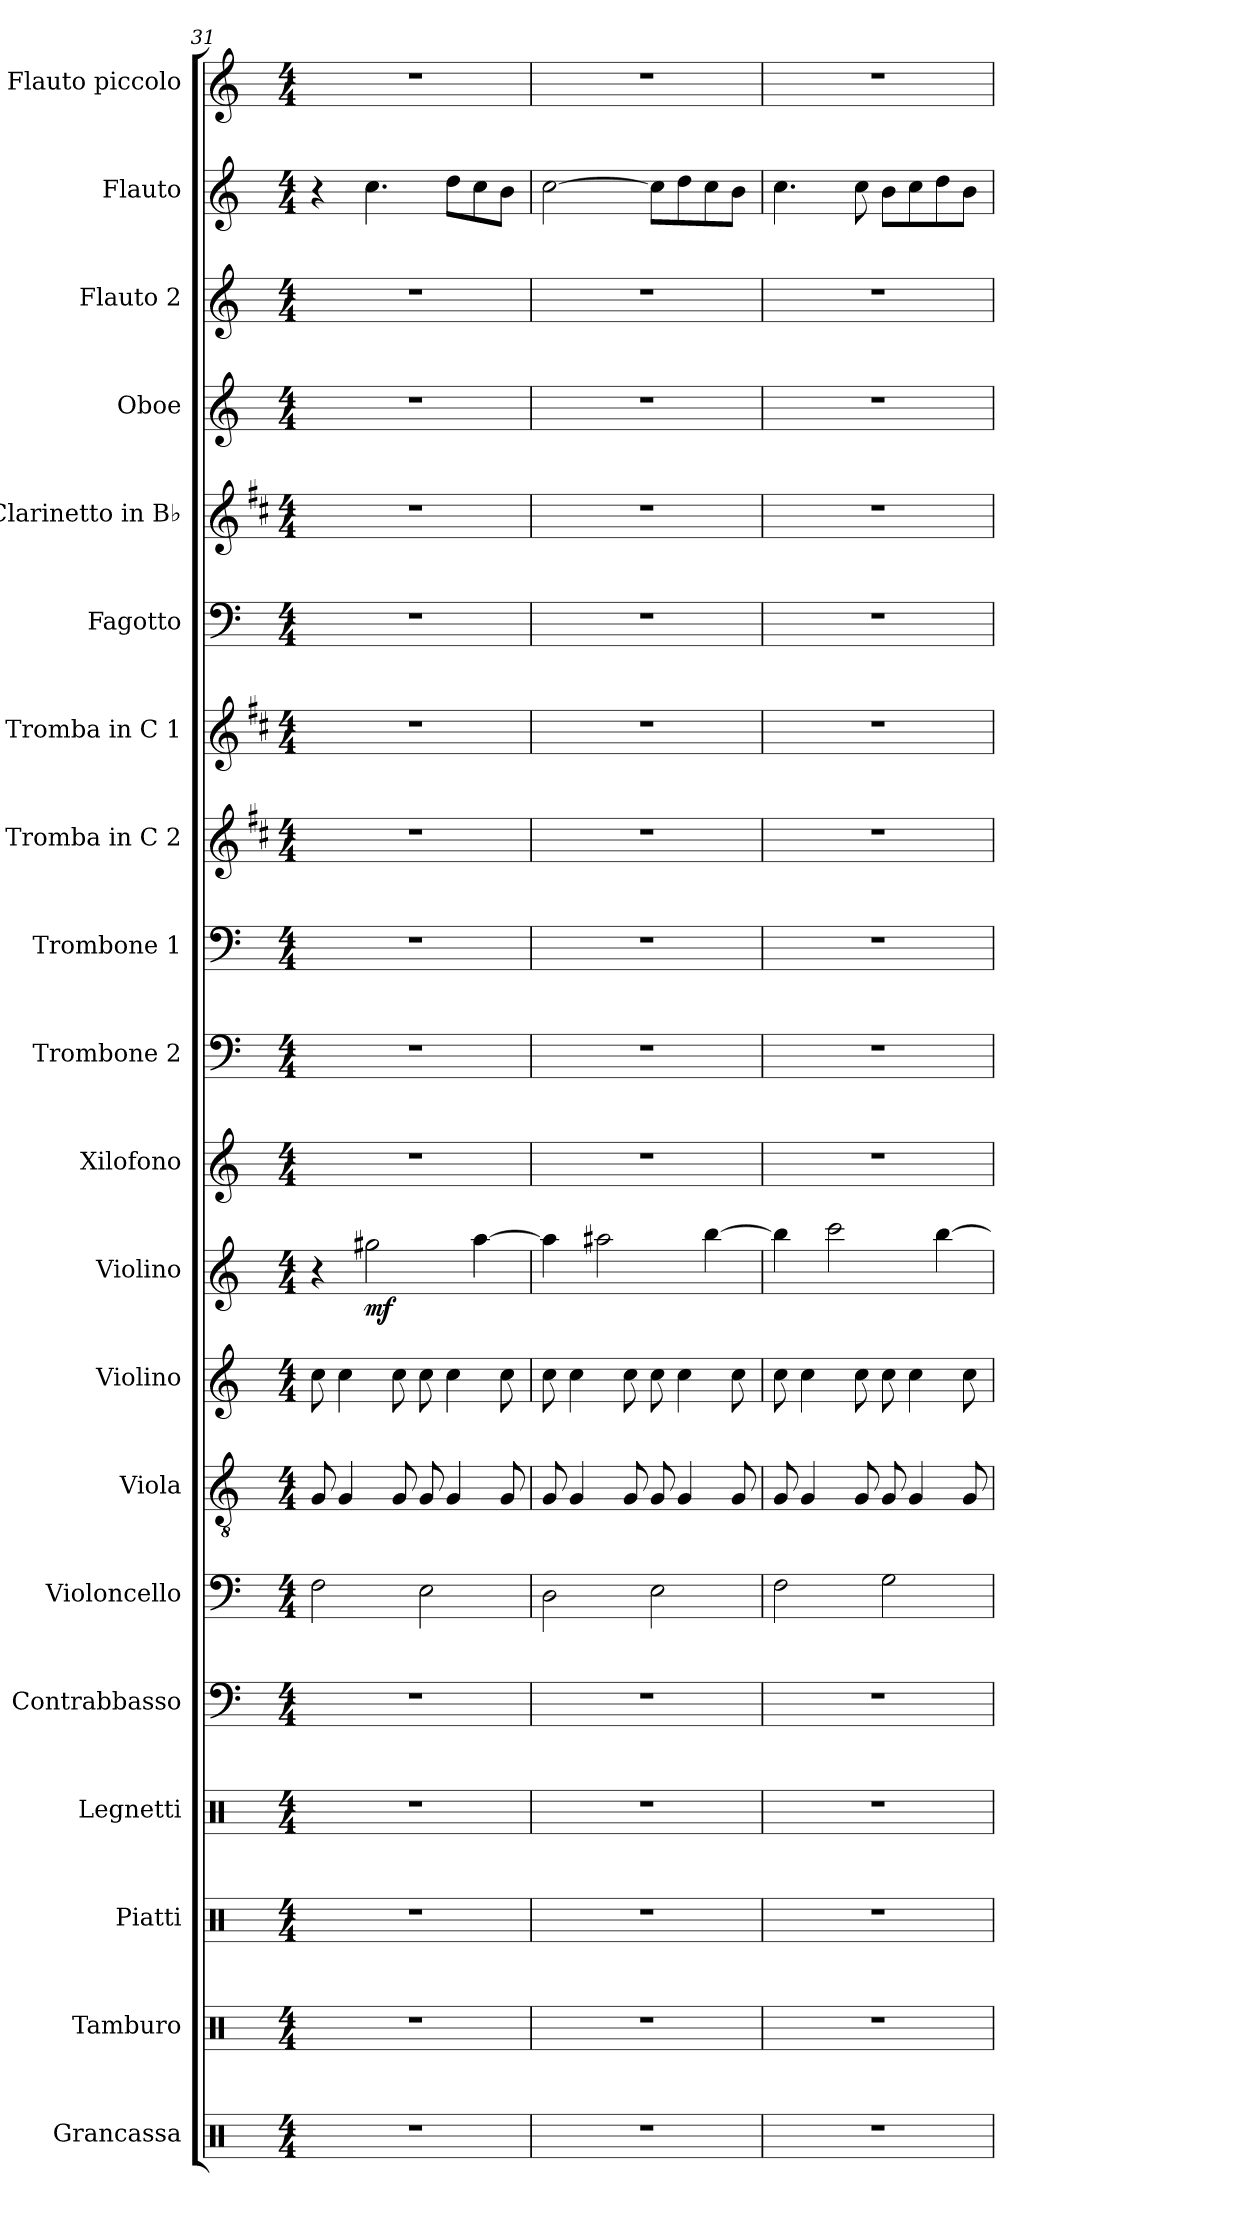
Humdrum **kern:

**kern	**kern	**kern	**kern	**kern	**kern	**kern	**kern	**kern	**dynam	**kern	**kern	**kern	**kern	**kern	**kern	**kern	**kern	**kern	**kern	**kern
*part20	*part19	*part18	*part17	*part16	*part15	*part14	*part13	*part12	*part12	*part11	*part10	*part9	*part8	*part7	*part6	*part5	*part4	*part3	*part2	*part1
*staff20	*staff19	*staff18	*staff17	*staff16	*staff15	*staff14	*staff13	*staff12	*staff12	*staff11	*staff10	*staff9	*staff8	*staff7	*staff6	*staff5	*staff4	*staff3	*staff2	*staff1
*I"Grancassa	*I"Tamburo	*I"Piatti	*I"Legnetti	*I"Contrabbasso	*I"Violoncello	*I"Viola	*I"Violino	*I"Violino	*	*I"Xilofono	*I"Trombone 2	*I"Trombone 1	*I"Tromba in C 2	*I"Tromba in C 1	*I"Fagotto	*I"Clarinetto in B♭	*I"Oboe	*I"Flauto 2	*I"Flauto	*I"Flauto piccolo
*I'Gr.	*I'Tamb.	*I'P-tti	*I'L-tti	*I'C-b.	*I'V-c.	*I'V-la	*I'V-no	*I'V-no	*	*I'Xil.	*I'Tr-ne 2	*I'Tr-ne 1	*I'Tr-ba in C 2	*I'Tr-ba in C 1	*I'Fag.	*I'Cl. in B♭	*I'Ob.	*I'Fl. 2	*I'Fl.	*I'Fl. picc.
!!LO:PB:g=z
*clefX	*clefX	*clefX	*clefX	*clefF4	*clefF4	*clefGv2	*clefG2	*clefG2	*	*clefG2	*clefF4	*clefF4	*clefG2	*clefG2	*clefF4	*clefG2	*clefG2	*clefG2	*clefG2	*clefG2
*	*	*	*	*ITrd7c12	*	*	*	*	*	*ITrd-7c-12	*	*	*ITrd1c2	*ITrd1c2	*	*ITrd1c2	*	*	*	*ITrd-7c-12
*k[]	*k[]	*k[]	*k[]	*k[]	*k[]	*k[]	*k[]	*k[]	*	*k[]	*k[]	*k[]	*k[]	*k[]	*k[]	*k[]	*k[]	*k[]	*k[]	*k[]
*M4/4	*M4/4	*M4/4	*M4/4	*M4/4	*M4/4	*M4/4	*M4/4	*M4/4	*	*M4/4	*M4/4	*M4/4	*M4/4	*M4/4	*M4/4	*M4/4	*M4/4	*M4/4	*M4/4	*M4/4
=31	=31	=31	=31	=31	=31	=31	=31	=31	=31	=31	=31	=31	=31	=31	=31	=31	=31	=31	=31	=31
1r	1r	1r	1r	1r	2F\	8G/	8cc\	4r	.	1r	1r	1r	1r	1r	1r	1r	1r	1r	4r	1r
.	.	.	.	.	.	4G/	4cc\	.	.	.	.	.	.	.	.	.	.	.	.	.
!	!	!	!	!	!	!	!	!	!LO:DY:b	!	!	!	!	!	!	!	!	!	!	!
.	.	.	.	.	.	.	.	2gg#X\	mf	.	.	.	.	.	.	.	.	.	4.cc\	.
.	.	.	.	.	.	8G/	8cc\	.	.	.	.	.	.	.	.	.	.	.	.	.
.	.	.	.	.	2E\	8G/	8cc\	.	.	.	.	.	.	.	.	.	.	.	.	.
.	.	.	.	.	.	4G/	4cc\	.	.	.	.	.	.	.	.	.	.	.	8dd\L	.
.	.	.	.	.	.	.	.	[4aa\	.	.	.	.	.	.	.	.	.	.	8cc\	.
.	.	.	.	.	.	8G/	8cc\	.	.	.	.	.	.	.	.	.	.	.	8b\J	.
=32	=32	=32	=32	=32	=32	=32	=32	=32	=32	=32	=32	=32	=32	=32	=32	=32	=32	=32	=32	=32
1r	1r	1r	1r	1r	2D\	8G/	8cc\	4aa\]	.	1r	1r	1r	1r	1r	1r	1r	1r	1r	[2cc\	1r
.	.	.	.	.	.	4G/	4cc\	.	.	.	.	.	.	.	.	.	.	.	.	.
.	.	.	.	.	.	.	.	2aa#X\	.	.	.	.	.	.	.	.	.	.	.	.
.	.	.	.	.	.	8G/	8cc\	.	.	.	.	.	.	.	.	.	.	.	.	.
.	.	.	.	.	2E\	8G/	8cc\	.	.	.	.	.	.	.	.	.	.	.	8cc\L]	.
.	.	.	.	.	.	4G/	4cc\	.	.	.	.	.	.	.	.	.	.	.	8dd\	.
.	.	.	.	.	.	.	.	[4bb\	.	.	.	.	.	.	.	.	.	.	8cc\	.
.	.	.	.	.	.	8G/	8cc\	.	.	.	.	.	.	.	.	.	.	.	8b\J	.
=33	=33	=33	=33	=33	=33	=33	=33	=33	=33	=33	=33	=33	=33	=33	=33	=33	=33	=33	=33	=33
1r	1r	1r	1r	1r	2F\	8G/	8cc\	4bb\]	.	1r	1r	1r	1r	1r	1r	1r	1r	1r	4.cc\	1r
.	.	.	.	.	.	4G/	4cc\	.	.	.	.	.	.	.	.	.	.	.	.	.
.	.	.	.	.	.	.	.	2ccc\	.	.	.	.	.	.	.	.	.	.	.	.
.	.	.	.	.	.	8G/	8cc\	.	.	.	.	.	.	.	.	.	.	.	8cc\	.
.	.	.	.	.	2G\	8G/	8cc\	.	.	.	.	.	.	.	.	.	.	.	8b\L	.
.	.	.	.	.	.	4G/	4cc\	.	.	.	.	.	.	.	.	.	.	.	8cc\	.
.	.	.	.	.	.	.	.	[4bb\	.	.	.	.	.	.	.	.	.	.	8dd\	.
.	.	.	.	.	.	8G/	8cc\	.	.	.	.	.	.	.	.	.	.	.	8b\J	.
=	=	=	=	=	=	=	=	=	=	=	=	=	=	=	=	=	=	=	=	=
*-	*-	*-	*-	*-	*-	*-	*-	*-	*-	*-	*-	*-	*-	*-	*-	*-	*-	*-	*-	*-
